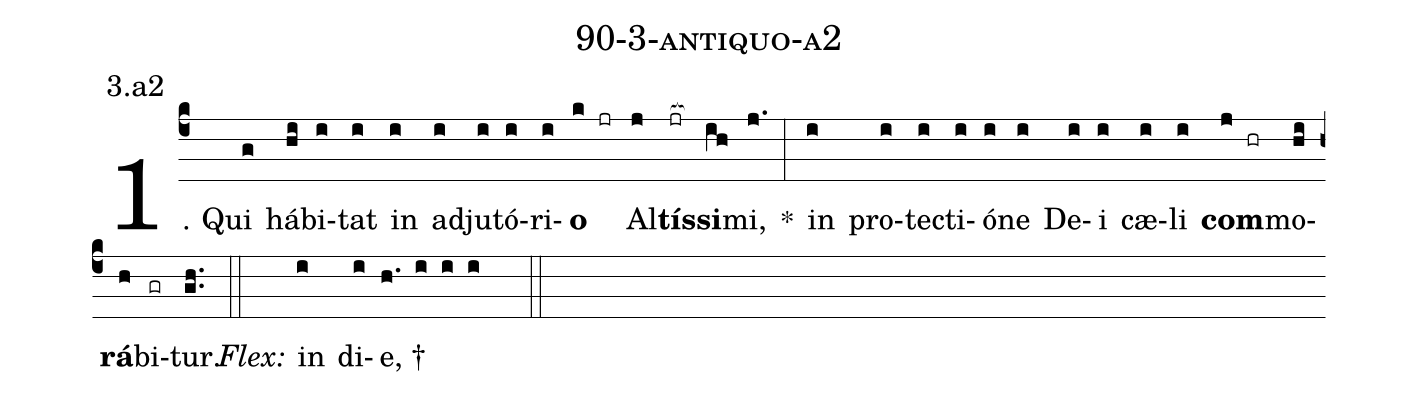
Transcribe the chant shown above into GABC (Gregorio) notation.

name: 90-3-antiquo-a2;
annotation: 3.a2;
%%
(c4)1. Qui(g) há(hi)bi(i)tat(i) in(i) ad(i)ju(i)tó(i)ri(i)<b>o</b>(k jr) Al(j)<b>tís</b>(jr[ocb:1{])<b>si</b>(ih[ocb:0}])mi,(j.) *(:) in(i) pro(i)tec(i)ti(i)ó(i)ne(i) De(i)i(i) cæ(i)li(i) <b>com</b>(j hr)mo(hi)<b>rá</b>(h)bi(gr)tur.(gh..) (::)
<i>Flex:</i>()  in(i) di(i)e, †(h. i i i  ::)
